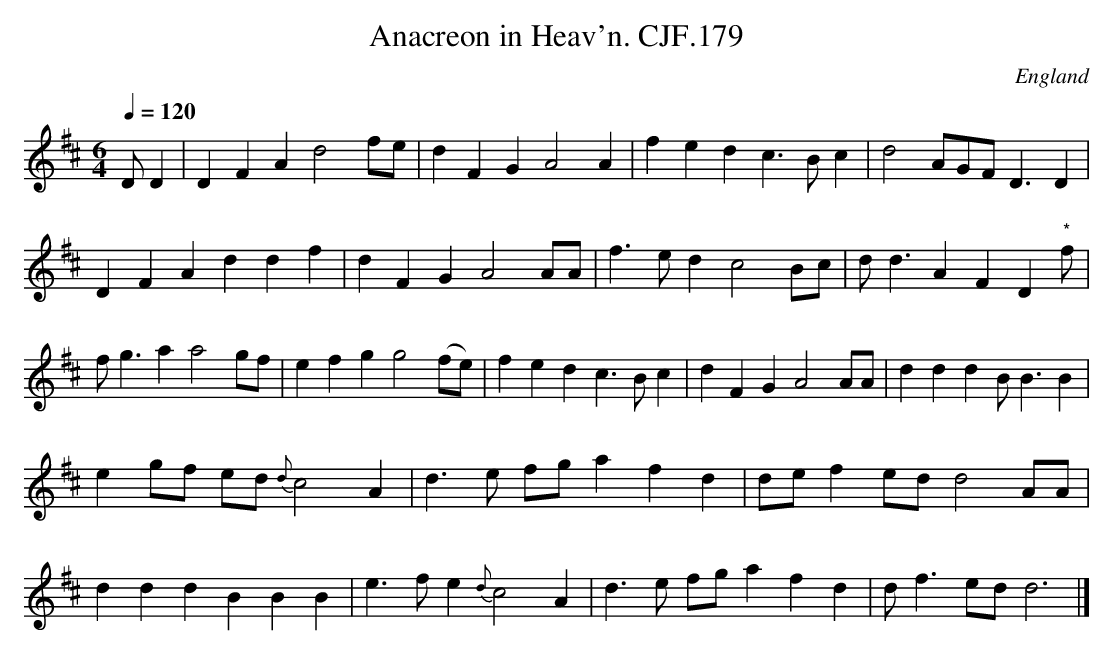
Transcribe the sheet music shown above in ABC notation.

X:1
T:Anacreon in Heav'n. CJF.179
L:1/4
M:6/4
O:England
Q:1/4=120
K:D
D/D|DFAd2f/e/|dFGA2A|fedc>Bc|d2A/G/F/D3/2D|!
DFAddf|dFGA2A/A/|f>edc2B/c/|d<dAFD"*"f/2|!
f<gaa2g/f/|efgg2(f/e/)|fedc>Bc|dFGA2A/A/|dddB<BB|!
eg/f/ e/d/{d}c2A|d>e f/g/afd|d/e/fe/d/d2A/A/|!
dddBBB|e>fe{d}c2A|d>e f/g/afd|d<fe/d/d3|]
